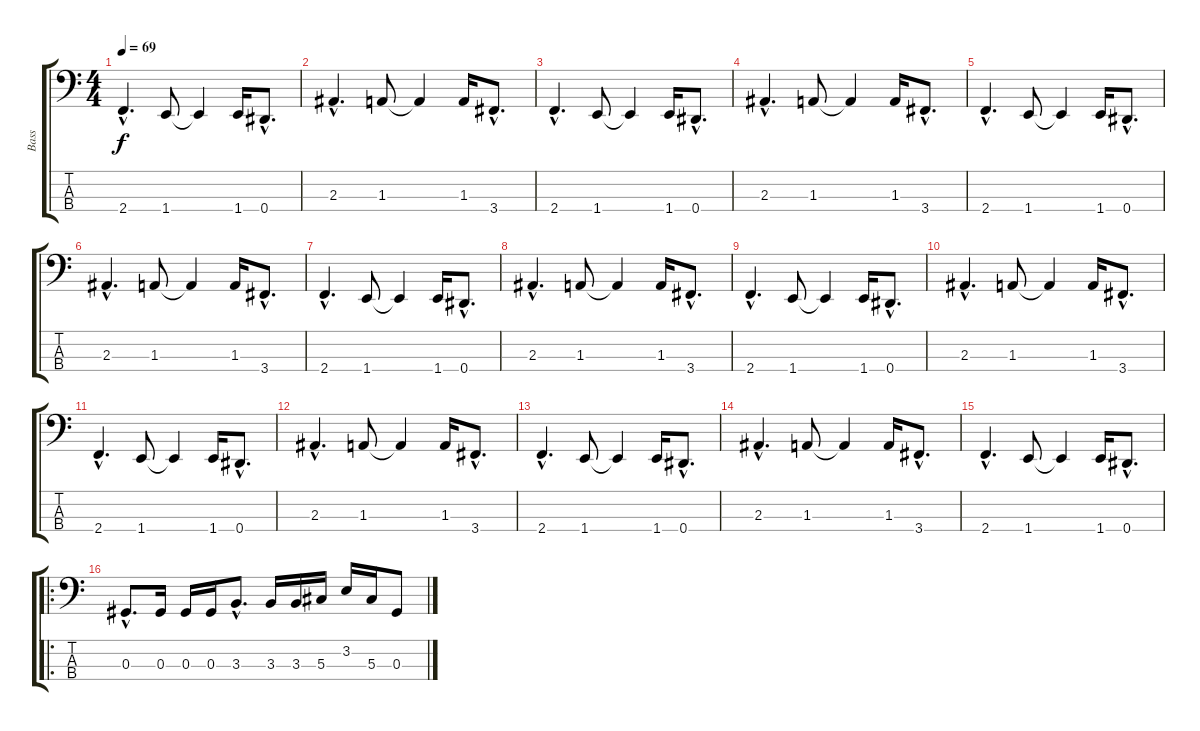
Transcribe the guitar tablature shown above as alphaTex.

\track ("Bass" "Bass") {instrument electricbasspick}
\staff {score tabs}
\tuning (Gb2 Db2 Ab1 Eb1) {hide}
\ts (4 4)
\tempo 69
\clef f4
\ks c
2.4{hac}.4{d dy f} 1.4.8 1.4{t}.4 1.4.16 0.4{hac}.8{d} |
2.3{hac}.4{d} 1.3.8 1.3{t}.4 1.3.16 3.4{hac}.8{d} |
2.4{hac}.4{d} 1.4.8 1.4{t}.4 1.4.16 0.4{hac}.8{d} |
2.3{hac}.4{d} 1.3.8 1.3{t}.4 1.3.16 3.4{hac}.8{d} |
2.4{hac}.4{d} 1.4.8 1.4{t}.4 1.4.16 0.4{hac}.8{d} |
2.3{hac}.4{d} 1.3.8 1.3{t}.4 1.3.16 3.4{hac}.8{d} |
2.4{hac}.4{d} 1.4.8 1.4{t}.4 1.4.16 0.4{hac}.8{d} |
2.3{hac}.4{d} 1.3.8 1.3{t}.4 1.3.16 3.4{hac}.8{d} |
2.4{hac}.4{d} 1.4.8 1.4{t}.4 1.4.16 0.4{hac}.8{d} |
2.3{hac}.4{d} 1.3.8 1.3{t}.4 1.3.16 3.4{hac}.8{d} |
2.4{hac}.4{d} 1.4.8 1.4{t}.4 1.4.16 0.4{hac}.8{d} |
2.3{hac}.4{d} 1.3.8 1.3{t}.4 1.3.16 3.4{hac}.8{d} |
2.4{hac}.4{d} 1.4.8 1.4{t}.4 1.4.16 0.4{hac}.8{d} |
2.3{hac}.4{d} 1.3.8 1.3{t}.4 1.3.16 3.4{hac}.8{d} |
2.4{hac}.4{d} 1.4.8 1.4{t}.4 1.4.16 0.4{hac}.8{d} |
\ro
0.3{hac}.8{d} 0.3.16 0.3.16 0.3.16 3.3{hac}.8{d} 3.3.16 3.3.16 5.3.16 3.2.16 5.3.16 0.3.8
